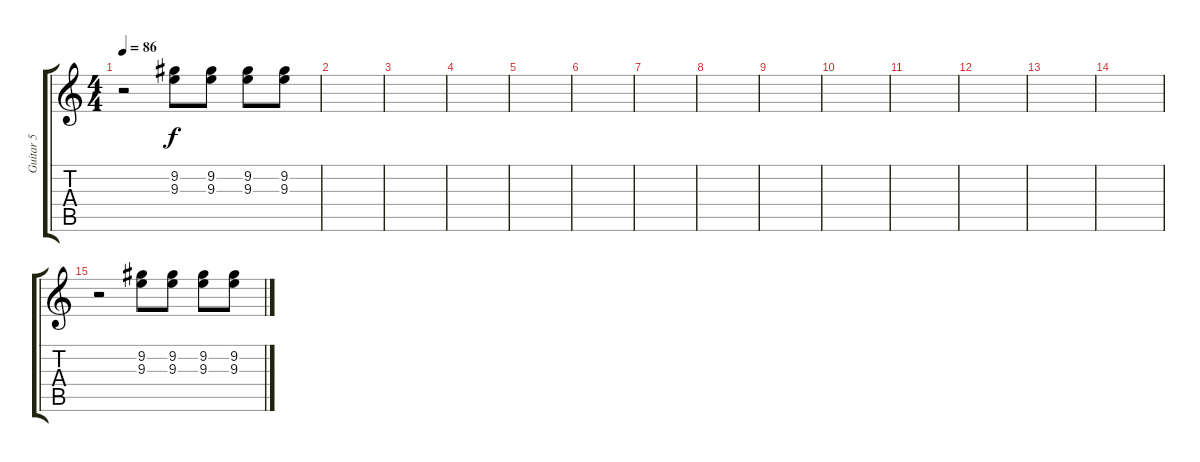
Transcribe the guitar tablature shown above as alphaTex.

\track ("Guitar 5" "Guitar 5") {instrument distortionguitar}
\staff {score tabs}
\tuning (E4 B3 G3 D3 A2 E2) {hide}
\ts (4 4)
\tempo 86
\clef g2
\ks c
r.2{dy f} (9.2 9.3).8 (9.2 9.3).8 (9.2 9.3).8 (9.2 9.3).8 |
|
|
|
|
|
|
|
|
|
|
|
|
|
r.2 (9.2 9.3).8 (9.2 9.3).8 (9.2 9.3).8 (9.2 9.3).8
